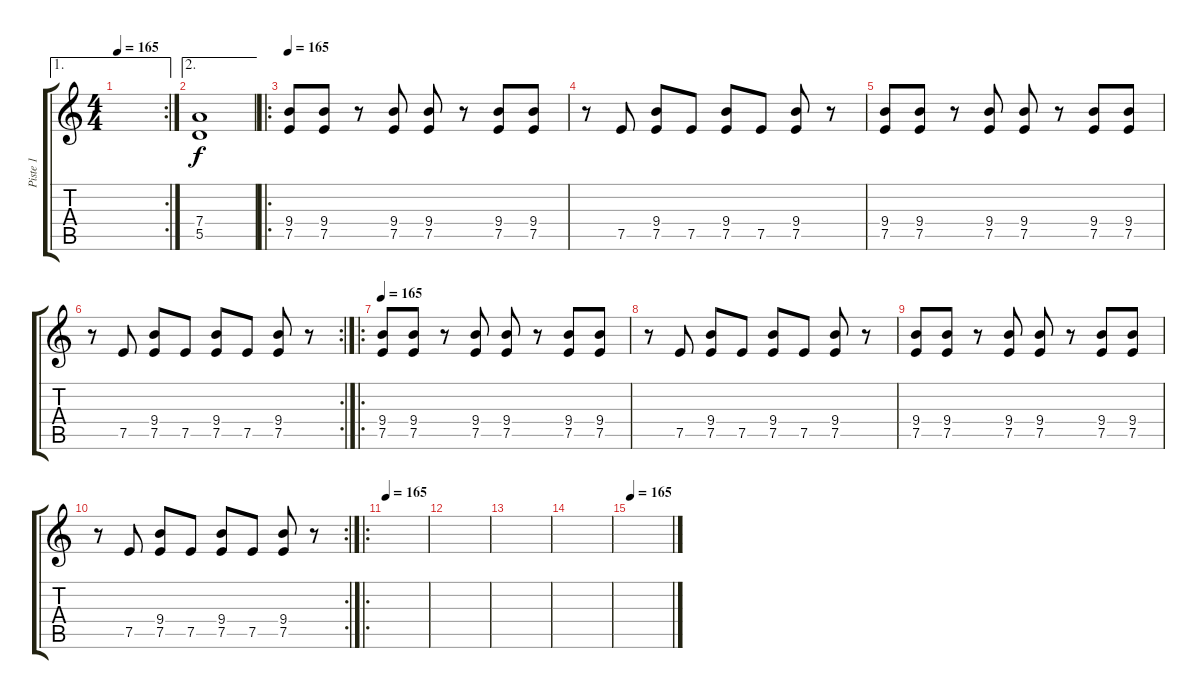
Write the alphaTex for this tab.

\track ("Piste 1" "Piste 1") {instrument electricguitarclean}
\staff {score tabs}
\tuning (E4 B3 G3 D3 A2 E2) {hide}
\ae 1
\rc 2
\ts (4 4)
\tempo 165
\clef g2
\ks c
|
\ae 2
(7.4 5.5).1{instrument distortionguitar} |
\ro
\tempo 165
(9.4 7.5).8{instrument distortionguitar} (9.4 7.5).8 r.8 (9.4 7.5).8 (9.4 7.5).8 r.8 (9.4 7.5).8 (9.4 7.5).8 |
r.8 7.5.8 (9.4 7.5).8 7.5.8 (9.4 7.5).8 7.5.8 (9.4 7.5).8 r.8 |
(9.4 7.5).8{instrument distortionguitar} (9.4 7.5).8 r.8 (9.4 7.5).8 (9.4 7.5).8 r.8 (9.4 7.5).8 (9.4 7.5).8 |
\rc 2
r.8 7.5.8 (9.4 7.5).8 7.5.8 (9.4 7.5).8 7.5.8 (9.4 7.5).8 r.8 |
\ro
\tempo 165
(9.4 7.5).8{instrument distortionguitar} (9.4 7.5).8 r.8 (9.4 7.5).8 (9.4 7.5).8 r.8 (9.4 7.5).8 (9.4 7.5).8 |
r.8 7.5.8 (9.4 7.5).8 7.5.8 (9.4 7.5).8 7.5.8 (9.4 7.5).8 r.8 |
(9.4 7.5).8{instrument distortionguitar} (9.4 7.5).8 r.8 (9.4 7.5).8 (9.4 7.5).8 r.8 (9.4 7.5).8 (9.4 7.5).8 |
\rc 2
r.8 7.5.8 (9.4 7.5).8 7.5.8 (9.4 7.5).8 7.5.8 (9.4 7.5).8 r.8 |
\ro
\tempo 165
|
|
|
|
\tempo 165
